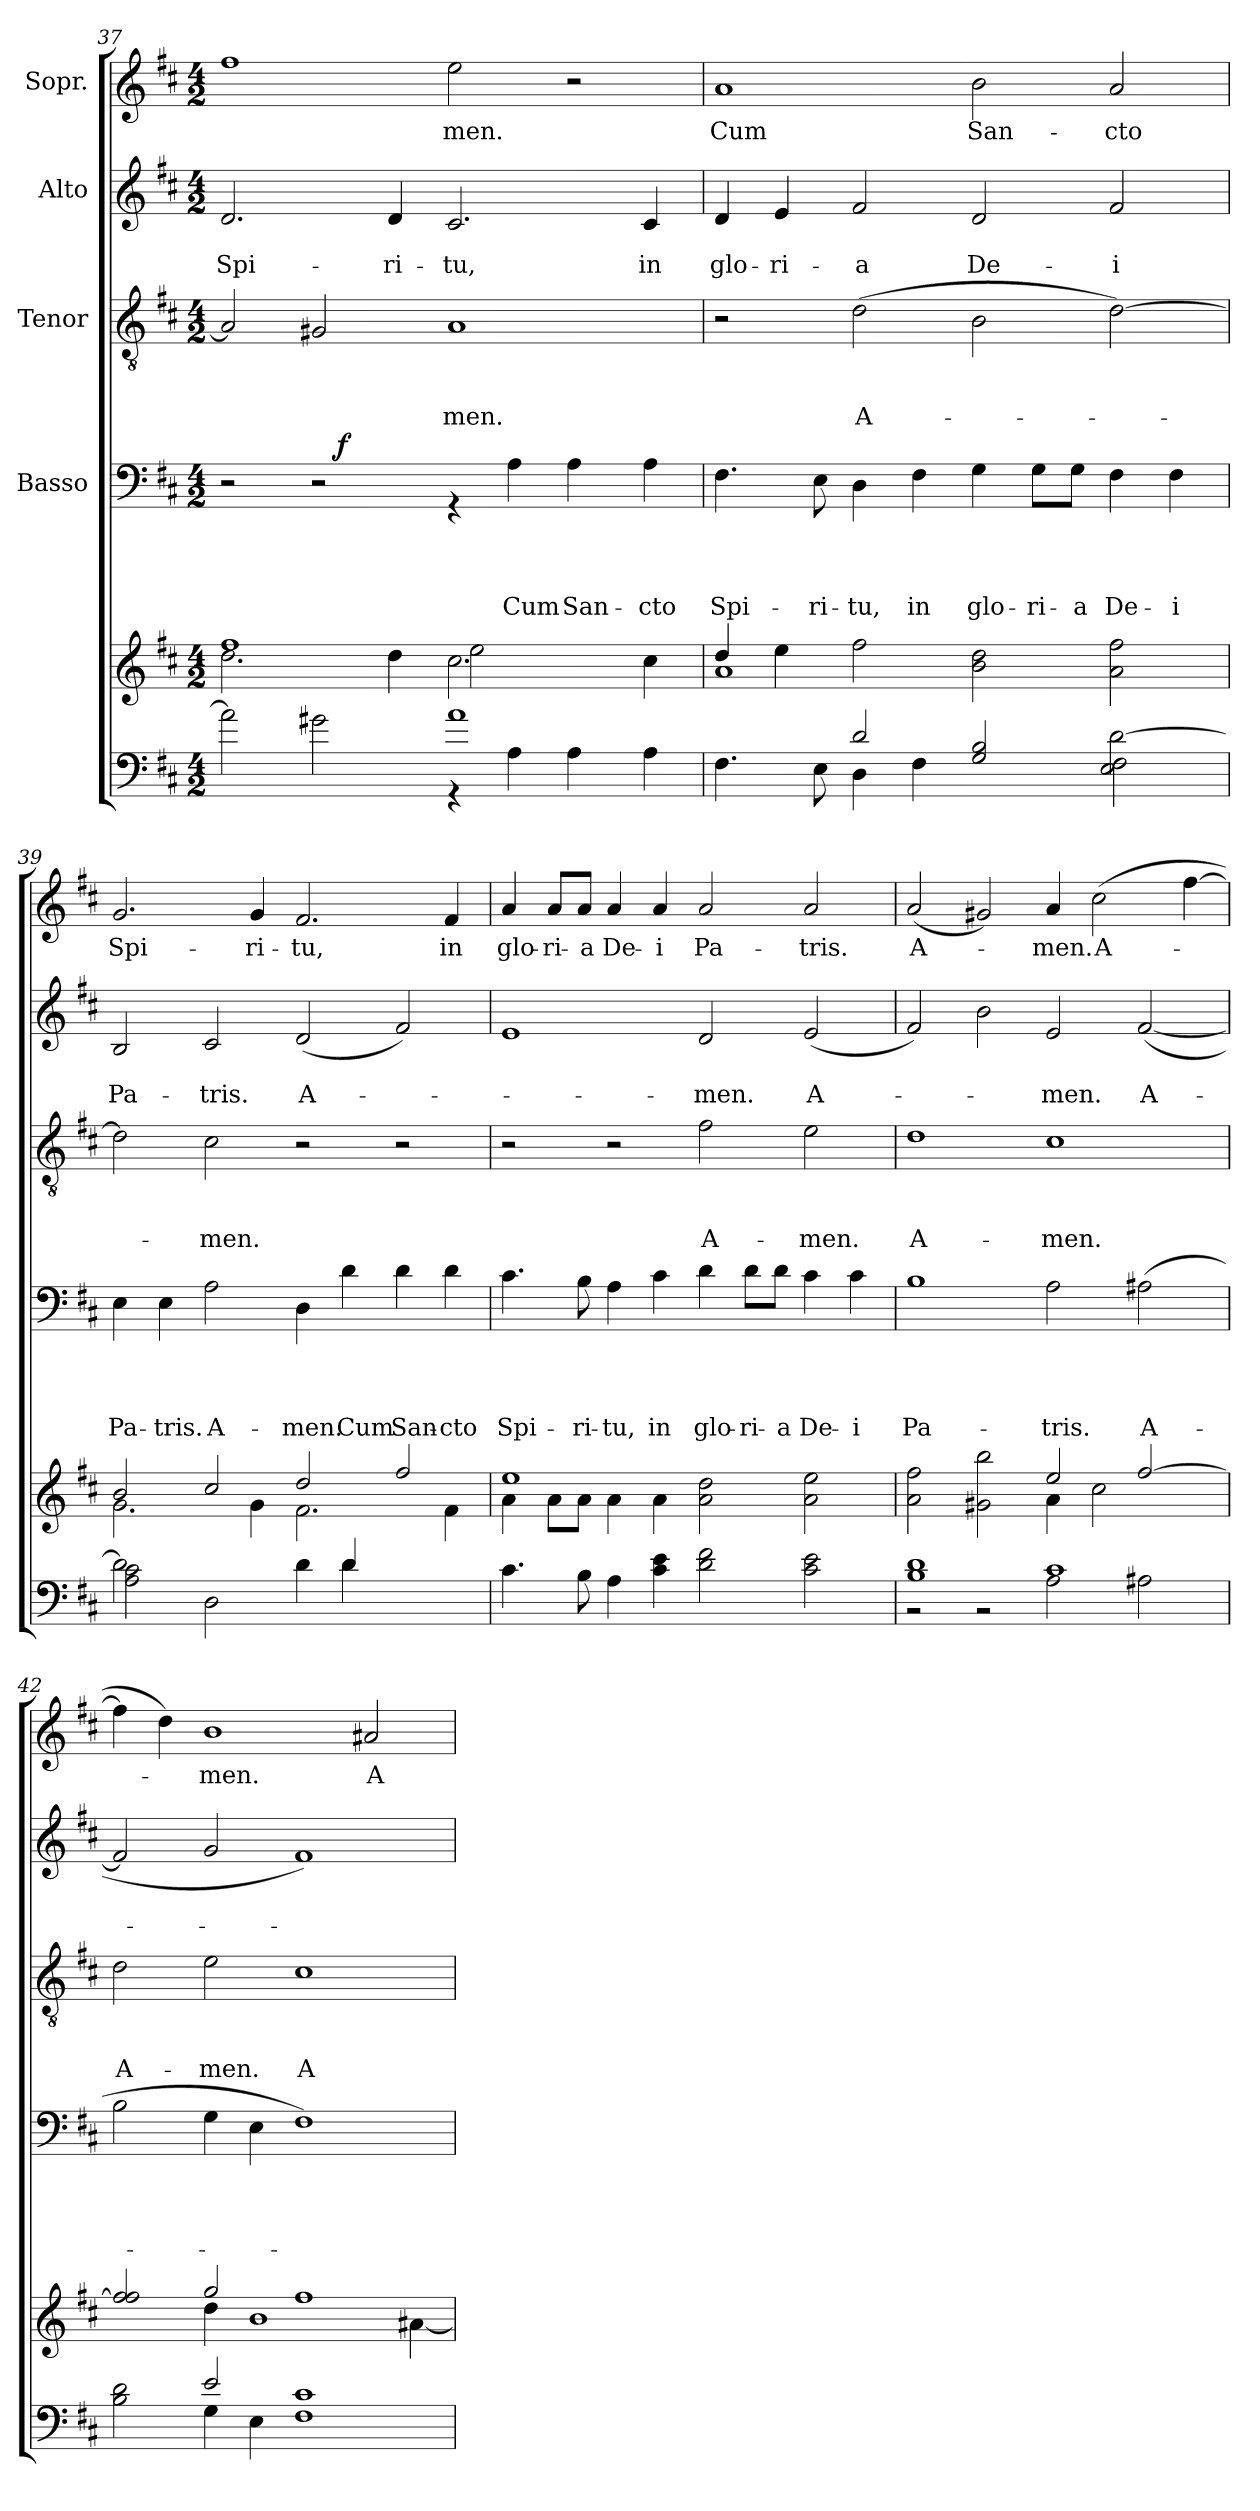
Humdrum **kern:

**kern	**kern	**kern	**text	**text	**text	**text	**dynam	**kern	**text	**text	**text	**kern	**text	**text	**kern	**text
*part6	*part5	*part4	*part4	*part4	*part4	*part4	*part4	*part3	*part3	*part3	*part3	*part2	*part2	*part2	*part1	*part1
*staff6	*staff5	*staff4	*staff4	*staff4	*staff4	*staff4	*staff4	*staff3	*staff3	*staff3	*staff3	*staff2	*staff2	*staff2	*staff1	*staff1
*	*	*I"Basso	*	*	*	*	*	*I"Tenor	*	*	*	*I"Alto	*	*	*I"Sopr.	*
*clefF4	*clefG2	*clefF4	*	*	*	*	*	*clefGv2	*	*	*	*clefG2	*	*	*clefG2	*
*k[f#c#]	*k[f#c#]	*k[f#c#]	*	*	*	*	*	*k[f#c#]	*	*	*	*k[f#c#]	*	*	*k[f#c#]	*
*D:	*D:	*D:	*	*	*	*	*	*D:	*	*	*	*D:	*	*	*D:	*
*M4/2	*M4/2	*M4/2	*	*	*	*	*	*M4/2	*	*	*	*M4/2	*	*	*M4/2	*
=37	=37	=37	=37	=37	=37	=37	=37	=37	=37	=37	=37	=37	=37	=37	=37	=37
*^	*^	*	*	*	*	*	*	*	*	*	*	*	*	*	*	*
!	!	!	!	!	!	!	!	!	!	!	!	!	!	!	!	!LO:LY:b	!	!
*	*	*	*	*^	*	*	*	*	*	*	*	*	*	*	*	*	*	*
2a\]	1ryy	1ff#	2.dd\	2r	2ryy	.	.	.	.	.	2A/]	.	.	.	2.d/	.	Spi-	1ff#	.
2g#X\	.	.	.	2r	16ryy	.	.	.	.	.	2G#X/	.	.	.	.	.	.	.	.
!	!	!	!	!	!	!	!	!	!	!LO:DY:a	!	!	!	!	!	!	!	!	!
.	.	.	.	.	1ryy	.	.	.	.	f	.	.	.	.	.	.	.	.	.
!	!	!	!	!	!	!	!	!	!	!	!	!	!	!	!	!	!LO:LY:b	!	!
.	.	.	4dd\	.	.	.	.	.	.	.	.	.	.	.	4d/	.	-ri-	.	.
!	!	!	!	!	!	!	!	!	!	!	!	!	!	!LO:LY:b	!	!	!LO:LY:b	!	!LO:LY:b
1a	4rGG	2.cc#\	2ee\	4rGG	.	.	.	.	.	.	1A	.	.	-men.	2.c#/	.	-tu,	2ee\	-men.
!	!	!	!	!	!	!	!	!	!LO:LY:b	!	!	!	!	!	!	!	!	!	!
.	4A\	.	.	4A\	.	.	.	.	Cum	.	.	.	.	.	.	.	.	.	.
!	!	!	!	!	!	!	!	!	!LO:LY:b	!	!	!	!	!	!	!	!	!	!
.	4A\	.	2ryy	4A\	.	.	.	.	San-	.	.	.	.	.	.	.	.	2r	.
.	.	.	.	.	4..ryy	.	.	.	.	.	.	.	.	.	.	.	.	.	.
!	!	!	!	!	!	!	!	!	!LO:LY:b	!	!	!	!	!	!	!	!LO:LY:b	!	!
.	4A\	4cc#\	.	4A\	.	.	.	.	-cto	.	.	.	.	.	4c#/	.	in	.	.
=38	=38	=38	=38	=38	=38	=38	=38	=38	=38	=38	=38	=38	=38	=38	=38	=38	=38	=38	=38
*	*^	*	*	*	*	*	*	*	*	*	*	*	*	*	*	*	*	*	*
!	!	!	!	!	!	!	!	!	!	!LO:LY:b	!	!	!	!	!	!	!	!LO:LY:b	!	!LO:LY:b
*	*	*	*	*	*v	*v	*	*	*	*	*	*	*	*	*	*	*	*	*	*
4.F#\	1.ryy	2ryy	4dd/	1a	4.F#\	.	.	.	Spi-	.	2r	.	.	.	4d/	.	glo-	1a	Cum
!	!	!	!	!	!	!	!	!	!	!	!	!	!	!	!	!	!LO:LY:b	!	!
.	.	.	4ee\	.	.	.	.	.	.	.	.	.	.	.	4e/	.	-ri-	.	.
!	!	!	!	!	!	!	!	!	!LO:LY:b	!	!	!	!	!	!	!	!	!	!
8E\	.	.	.	.	8E\	.	.	.	-ri-	.	.	.	.	.	.	.	.	.	.
!	!	!	!	!	!	!	!	!	!LO:LY:b	!	!	!	!	!LO:LY:b	!	!	!LO:LY:b	!	!
2d/	.	4D\	2ff#\	.	4D\	.	.	.	-tu,	.	(>2d\	.	.	A-	2f#/	.	-a	.	.
!	!	!	!	!	!	!	!	!	!LO:LY:b	!	!	!	!	!	!	!	!	!	!
.	.	4F#\	.	.	4F#\	.	.	.	in	.	.	.	.	.	.	.	.	.	.
!	!	!	!	!	!	!	!	!	!LO:LY:b	!	!	!	!	!	!	!	!LO:LY:b	!	!LO:LY:b
2G/ 2B/	.	1ryy	2b\ 2dd\	1ryy	4G\	.	.	.	glo-	.	2B\	.	.	.	2d/	.	De-	2b\	San-
!	!	!	!	!	!	!	!	!	!LO:LY:b	!	!	!	!	!	!	!	!	!	!
.	.	.	.	.	8G\L	.	.	.	-ri-	.	.	.	.	.	.	.	.	.	.
!	!	!	!	!	!	!	!	!	!LO:LY:b	!	!	!	!	!	!	!	!	!	!
.	.	.	.	.	8G\J	.	.	.	-a	.	.	.	.	.	.	.	.	.	.
!	!	!	!	!	!	!	!	!	!LO:LY:b	!	!	!	!	!	!	!	!LO:LY:b	!	!LO:LY:b
[>2d\	2E\ 2F#\	.	2a\ 2ff#\	.	4F#\	.	.	.	De-	.	[>2d\)	.	.	.	2f#/	.	-i	2a/	-cto
!	!	!	!	!	!	!	!	!	!LO:LY:b	!	!	!	!	!	!	!	!	!	!
.	.	.	.	.	4F#\	.	.	.	-i	.	.	.	.	.	.	.	.	.	.
!!LO:LB:g=z
=39	=39	=39	=39	=39	=39	=39	=39	=39	=39	=39	=39	=39	=39	=39	=39	=39	=39	=39	=39
!	!	!	!	!	!	!	!	!	!LO:LY:b	!	!	!	!	!	!	!	!LO:LY:b	!	!LO:LY:b
2d\]	2A\ 2c#\	1ryy	2b/	2.g\	4E\	.	.	.	Pa-	.	2d\]	.	.	.	2B/	.	Pa-	2.g/	Spi-
!	!	!	!	!	!	!	!	!	!LO:LY:b	!	!	!	!	!	!	!	!	!	!
.	.	.	.	.	4E\	.	.	.	-tris.	.	.	.	.	.	.	.	.	.	.
!	!	!	!	!	!	!	!	!	!LO:LY:b	!	!	!	!	!LO:LY:b	!	!	!LO:LY:b	!	!
2ryy	2D\	.	2cc#/	.	2A\	.	.	.	A-	.	2c#\	.	.	-men.	2c#/	.	-tris.	.	.
!	!	!	!	!	!	!	!	!	!	!	!	!	!	!	!	!	!	!	!LO:LY:b
.	.	.	.	4g\	.	.	.	.	.	.	.	.	.	.	.	.	.	4g/	-ri-
!	!	!	!	!	!	!	!	!	!LO:LY:b	!	!	!	!	!	!	!	!LO:LY:b	!	!LO:LY:b
1ryy	4d\	4ryy	2dd/	2.f#\	4D\	.	.	.	-men.	.	2r	.	.	.	(<2d/	.	A-	2.f#/	-tu,
!	!	!	!	!	!	!	!	!	!LO:LY:b	!	!	!	!	!	!	!	!	!	!
.	4d\	4d/	.	.	4d\	.	.	.	Cum	.	.	.	.	.	.	.	.	.	.
!	!	!	!	!	!	!	!	!	!LO:LY:b	!	!	!	!	!	!	!	!	!	!
.	2ryy	2ryy	2ff#/	.	4d\	.	.	.	San-	.	2r	.	.	.	2f#/)	.	.	.	.
!	!	!	!	!	!	!	!	!	!LO:LY:b	!	!	!	!	!	!	!	!	!	!LO:LY:b
.	.	.	.	4f#\	4d\	.	.	.	-cto	.	.	.	.	.	.	.	.	4f#/	in
*v	*v	*v	*	*	*	*	*	*	*	*	*	*	*	*	*	*	*	*	*
!!LO:LB:g=z
=40	=40	=40	=40	=40	=40	=40	=40	=40	=40	=40	=40	=40	=40	=40	=40	=40	=40
!	!	!	!	!	!	!	!LO:LY:b	!	!	!	!	!	!	!	!	!	!LO:LY:b
4.c#\	1ee	4a\	4.c#\	.	.	.	Spi-	.	2r	.	.	.	1e	.	.	4a/	glo-
!	!	!	!	!	!	!	!	!	!	!	!	!	!	!	!	!	!LO:LY:b
.	.	8a\L	.	.	.	.	.	.	.	.	.	.	.	.	.	8a/L	-ri-
!	!	!	!	!	!	!	!LO:LY:b	!	!	!	!	!	!	!	!	!	!LO:LY:b
8B\	.	8a\J	8B\	.	.	.	-ri-	.	.	.	.	.	.	.	.	8a/J	-a
!	!	!	!	!	!	!	!LO:LY:b	!	!	!	!	!	!	!	!	!	!LO:LY:b
4A\	.	4a\	4A\	.	.	.	-tu,	.	2r	.	.	.	.	.	.	4a/	De-
!	!	!	!	!	!	!	!LO:LY:b	!	!	!	!	!	!	!	!	!	!LO:LY:b
4c#\ 4e\	.	4a\	4c#\	.	.	.	in	.	.	.	.	.	.	.	.	4a/	-i
!	!	!	!	!	!	!	!LO:LY:b	!	!	!	!	!LO:LY:b	!	!	!LO:LY:b	!	!LO:LY:b
2d\ 2f#\	2a\ 2dd\	1ryy	4d\	.	.	.	glo-	.	2f#\	.	.	A-	2d/	.	-men.	2a/	Pa-
!	!	!	!	!	!	!	!LO:LY:b	!	!	!	!	!	!	!	!	!	!
.	.	.	8d\L	.	.	.	-ri-	.	.	.	.	.	.	.	.	.	.
!	!	!	!	!	!	!	!LO:LY:b	!	!	!	!	!	!	!	!	!	!
.	.	.	8d\J	.	.	.	-a	.	.	.	.	.	.	.	.	.	.
!	!	!	!	!	!	!	!LO:LY:b	!	!	!	!	!LO:LY:b	!	!	!LO:LY:b	!	!LO:LY:b
2c#\ 2e\	2a\ 2ee\	.	4c#\	.	.	.	De-	.	2e\	.	.	-men.	(<2e/	.	A-	2a/	-tris.
!	!	!	!	!	!	!	!LO:LY:b	!	!	!	!	!	!	!	!	!	!
.	.	.	4c#\	.	.	.	-i	.	.	.	.	.	.	.	.	.	.
=41	=41	=41	=41	=41	=41	=41	=41	=41	=41	=41	=41	=41	=41	=41	=41	=41	=41
*^	*	*	*	*	*	*	*	*	*	*	*	*	*	*	*	*	*
!	!	!	!	!	!	!	!	!LO:LY:b	!	!	!	!	!LO:LY:b	!	!	!	!	!LO:LY:b
1B 1d	2r	2a\ 2ff#\	1ryy	1B	.	.	.	Pa-	.	1d	.	.	A-	2f#/)	.	.	(<2a/	A-
.	2r	2g#X\ 2bb\	.	.	.	.	.	.	.	.	.	.	.	2b\	.	.	2g#X/)	.
!	!	!	!	!	!	!	!	!LO:LY:b	!	!	!	!	!LO:LY:b	!	!	!LO:LY:b	!	!LO:LY:b
1c#	2A\	2ee/	4a\	2A\	.	.	.	-tris.	.	1c#	.	.	-men.	2e/	.	-men.	4a/	-men.
!	!	!	!	!	!	!	!	!	!	!	!	!	!	!	!	!	!	!LO:LY:b
.	.	.	2cc#\	.	.	.	.	.	.	.	.	.	.	.	.	.	(>2cc#\	A-
!	!	!	!	!	!	!	!	!LO:LY:b	!	!	!	!	!	!	!	!LO:LY:b	!	!
.	2A#X\	[<2ff#/	.	(>2A#X\	.	.	.	A-	.	.	.	.	.	(<[<2f#/	.	A-	.	.
.	.	.	4ryy	.	.	.	.	.	.	.	.	.	.	.	.	.	[>4ff#\	.
=42	=42	=42	=42	=42	=42	=42	=42	=42	=42	=42	=42	=42	=42	=42	=42	=42	=42	=42
!	!	!	!	!	!	!	!	!	!	!	!	!	!LO:LY:b	!	!	!	!	!
2B\ 2d\	2ryy	2ff#/] 2ff#/	2ryy	2B\	.	.	.	.	.	2d\	.	.	A-	2f#/]	.	.	4ff#\]	.
.	.	.	.	.	.	.	.	.	.	.	.	.	.	.	.	.	4dd\)	.
!	!	!	!	!	!	!	!	!	!	!	!	!	!LO:LY:b	!	!	!	!	!LO:LY:b
2e/	4G\	2gg/	4dd\	4G\	.	.	.	.	.	2e\	.	.	-men.	2g/	.	.	1b	-men.
.	4E\	.	1b	4E\	.	.	.	.	.	.	.	.	.	.	.	.	.	.
!	!	!	!	!	!	!	!	!	!	!	!	!	!LO:LY:b	!	!	!	!	!
1F# 1c#	1ryy	1ff#	.	1F#)	.	.	.	.	.	1c#	.	.	A-	1f#)	.	.	.	.
!	!	!	!	!	!	!	!	!	!	!	!	!	!	!	!	!	!	!LO:LY:b
.	.	.	.	.	.	.	.	.	.	.	.	.	.	.	.	.	2a#X/	A-
.	.	.	[>4a#X\	.	.	.	.	.	.	.	.	.	.	.	.	.	.	.
*v	*v	*	*	*	*	*	*	*	*	*	*	*	*	*	*	*	*	*
*	*v	*v	*	*	*	*	*	*	*	*	*	*	*	*	*	*	*
=	=	=	=	=	=	=	=	=	=	=	=	=	=	=	=	=
*-	*-	*-	*-	*-	*-	*-	*-	*-	*-	*-	*-	*-	*-	*-	*-	*-
